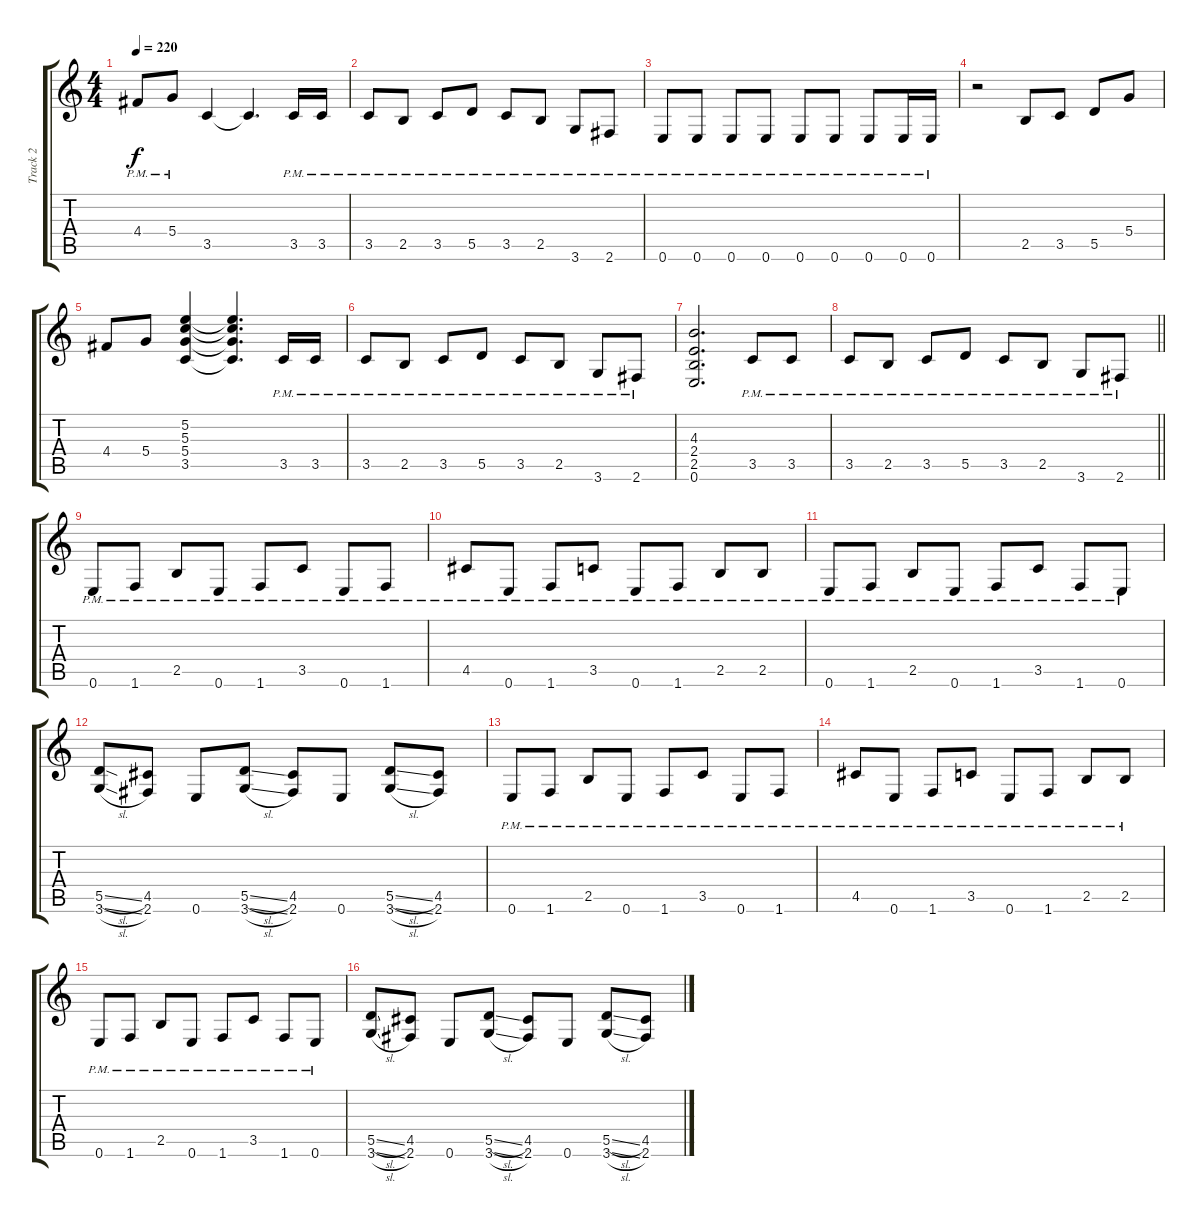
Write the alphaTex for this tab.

\track ("Track 2" "Track 2") {instrument distortionguitar}
\staff {score tabs}
\tuning (E4 B3 G3 D3 A2 E2) {hide}
\ts (4 4)
\tempo 220
\clef g2
\ks c
4.4{pm}.8{dy f} 5.4{pm}.8 3.5.4 3.5{t}.4{d} 3.5{pm}.16 3.5{pm}.16 |
3.5{pm}.8 2.5{pm}.8 3.5{pm}.8 5.5{pm}.8 3.5{pm}.8 2.5{pm}.8 3.6{pm}.8 2.6{pm}.8 |
0.6{pm}.8 0.6{pm}.8 0.6{pm}.8 0.6{pm}.8 0.6{pm}.8 0.6{pm}.8 0.6{pm}.8 0.6{pm}.16 0.6{pm}.16 |
r.2 2.5.8 3.5.8 5.5.8 5.4.8 |
4.4.8 5.4.8 (5.2 5.3 5.4 3.5).4 (5.2{t} 5.3{t} 5.4{t} 3.5{t}).4{d} 3.5{pm}.16 3.5{pm}.16 |
3.5{pm}.8 2.5{pm}.8 3.5{pm}.8 5.5{pm}.8 3.5{pm}.8 2.5{pm}.8 3.6{pm}.8 2.6{pm}.8 |
(4.3 2.4 2.5 0.6).2{d} 3.5{pm}.8 3.5{pm}.8 |
\barLineRight lightlight
3.5{pm}.8 2.5{pm}.8 3.5{pm}.8 5.5{pm}.8 3.5{pm}.8 2.5{pm}.8 3.6{pm}.8 2.6{pm}.8 |
0.6{pm}.8 1.6{pm}.8 2.5{pm}.8 0.6{pm}.8 1.6{pm}.8 3.5{pm}.8 0.6{pm}.8 1.6{pm}.8 |
4.5{pm}.8 0.6{pm}.8 1.6{pm}.8 3.5{pm}.8 0.6{pm}.8 1.6{pm}.8 2.5{pm}.8 2.5{pm}.8 |
0.6{pm}.8 1.6{pm}.8 2.5{pm}.8 0.6{pm}.8 1.6{pm}.8 3.5{pm}.8 1.6{pm}.8 0.6{pm}.8 |
(5.5{sl} 3.6{sl}).8 (4.5 2.6).8 0.6.8 (5.5{sl} 3.6{sl}).8 (4.5 2.6).8 0.6.8 (5.5{sl} 3.6{sl}).8 (4.5 2.6).8 |
0.6{pm}.8 1.6{pm}.8 2.5{pm}.8 0.6{pm}.8 1.6{pm}.8 3.5{pm}.8 0.6{pm}.8 1.6{pm}.8 |
4.5{pm}.8 0.6{pm}.8 1.6{pm}.8 3.5{pm}.8 0.6{pm}.8 1.6{pm}.8 2.5{pm}.8 2.5{pm}.8 |
0.6{pm}.8 1.6{pm}.8 2.5{pm}.8 0.6{pm}.8 1.6{pm}.8 3.5{pm}.8 1.6{pm}.8 0.6{pm}.8 |
(5.5{sl} 3.6{sl}).8 (4.5 2.6).8 0.6.8 (5.5{sl} 3.6{sl}).8 (4.5 2.6).8 0.6.8 (5.5{sl} 3.6{sl}).8 (4.5 2.6).8
